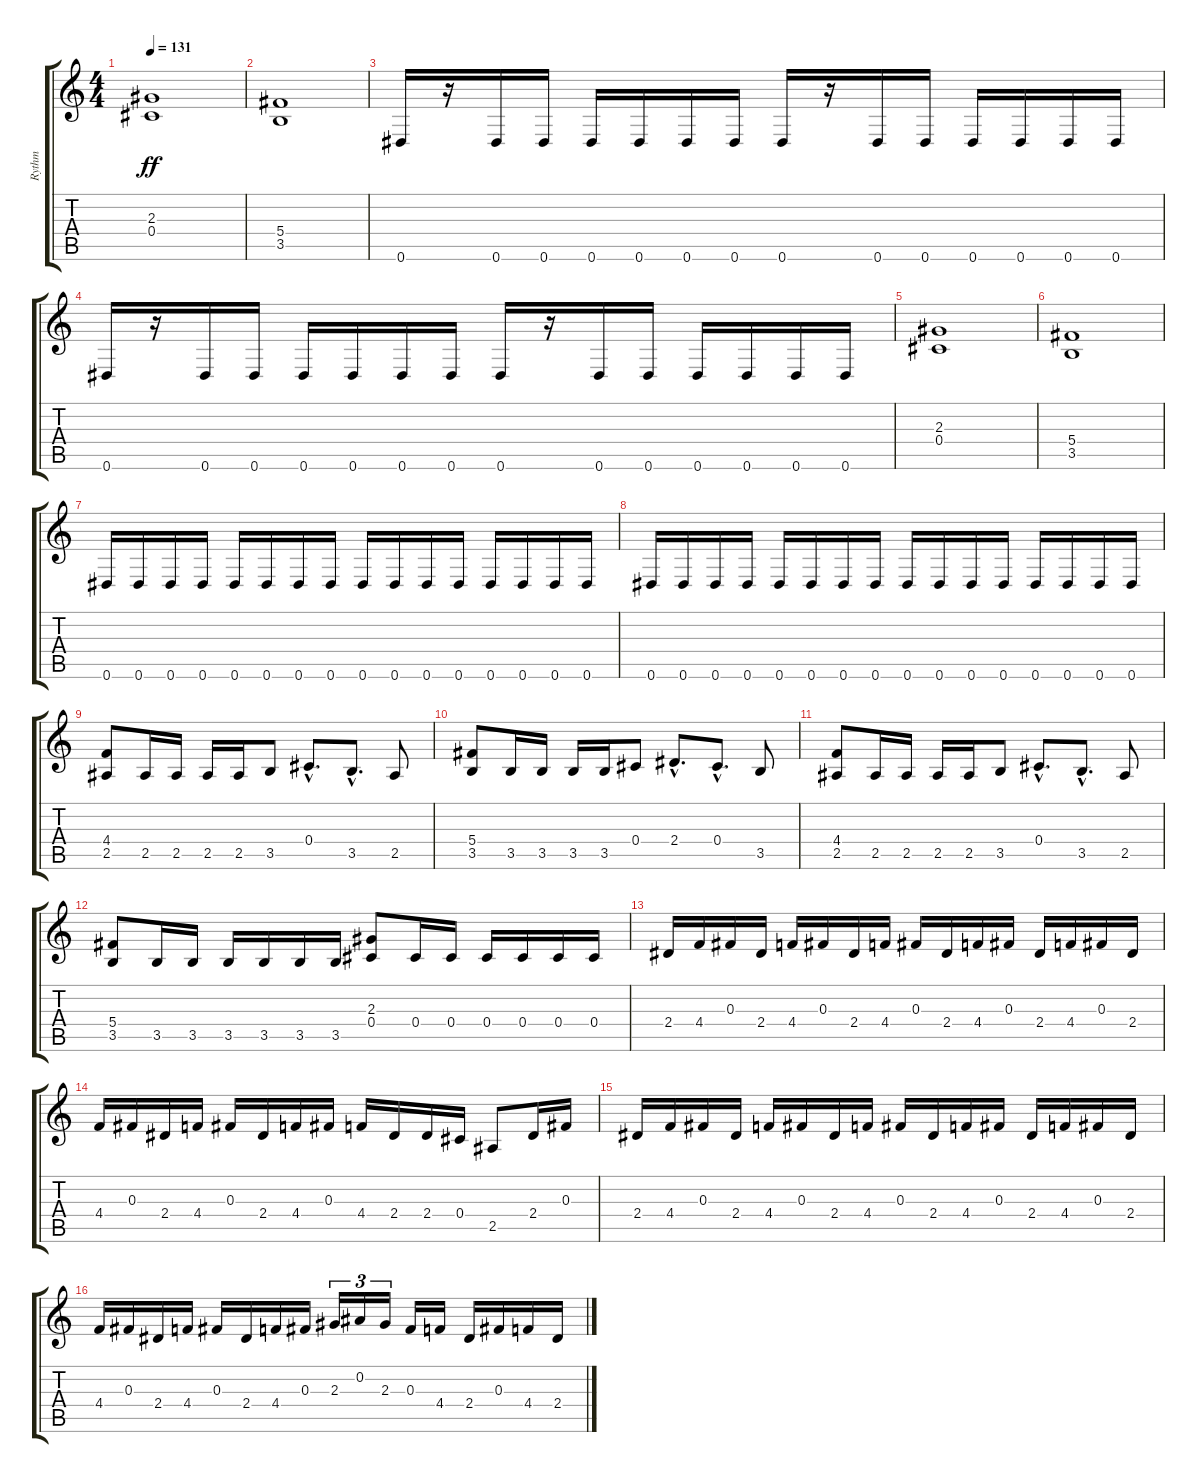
\track ("Rythm" "Rythm") {instrument distortionguitar}
\staff {score tabs}
\tuning (Eb4 Bb3 Gb3 Db3 Ab2 Eb2) {hide}
\ts (4 4)
\tempo 131
\clef g2
\ks c
(2.3 0.4).1{dy ff} |
(5.4 3.5).1 |
0.6.16 r.16 0.6.16 0.6.16 0.6.16 0.6.16 0.6.16 0.6.16 0.6.16 r.16 0.6.16 0.6.16 0.6.16 0.6.16 0.6.16 0.6.16 |
0.6.16 r.16 0.6.16 0.6.16 0.6.16 0.6.16 0.6.16 0.6.16 0.6.16 r.16 0.6.16 0.6.16 0.6.16 0.6.16 0.6.16 0.6.16 |
(2.3 0.4).1 |
(5.4 3.5).1 |
0.6.16 0.6.16 0.6.16 0.6.16 0.6.16 0.6.16 0.6.16 0.6.16 0.6.16 0.6.16 0.6.16 0.6.16 0.6.16 0.6.16 0.6.16 0.6.16 |
0.6.16 0.6.16 0.6.16 0.6.16 0.6.16 0.6.16 0.6.16 0.6.16 0.6.16 0.6.16 0.6.16 0.6.16 0.6.16 0.6.16 0.6.16 0.6.16 |
(4.4 2.5).8 2.5.16 2.5.16 2.5.16 2.5.16 3.5.8 0.4{hac}.8{d} 3.5{hac}.8{d} 2.5.8 |
(5.4 3.5).8 3.5.16 3.5.16 3.5.16 3.5.16 0.4.8 2.4{hac}.8{d} 0.4{hac}.8{d} 3.5.8 |
(4.4 2.5).8 2.5.16 2.5.16 2.5.16 2.5.16 3.5.8 0.4{hac}.8{d} 3.5{hac}.8{d} 2.5.8 |
(5.4 3.5).8 3.5.16 3.5.16 3.5.16 3.5.16 3.5.16 3.5.16 (2.3 0.4).8 0.4.16 0.4.16 0.4.16 0.4.16 0.4.16 0.4.16 |
2.4.16 4.4.16 0.3.16 2.4.16 4.4.16 0.3.16 2.4.16 4.4.16 0.3.16 2.4.16 4.4.16 0.3.16 2.4.16 4.4.16 0.3.16 2.4.16 |
4.4.16 0.3.16 2.4.16 4.4.16 0.3.16 2.4.16 4.4.16 0.3.16 4.4.16 2.4.16 2.4.16 0.4.16 2.5.8 2.4.16 0.3.16 |
2.4.16 4.4.16 0.3.16 2.4.16 4.4.16 0.3.16 2.4.16 4.4.16 0.3.16 2.4.16 4.4.16 0.3.16 2.4.16 4.4.16 0.3.16 2.4.16 |
4.4.16 0.3.16 2.4.16 4.4.16 0.3.16 2.4.16 4.4.16 0.3.16 2.3.16{tu (3 2)} 0.2.16{tu (3 2)} 2.3.16{tu (3 2)} 0.3.16 4.4.16 2.4.16 0.3.16 4.4.16 2.4.16
